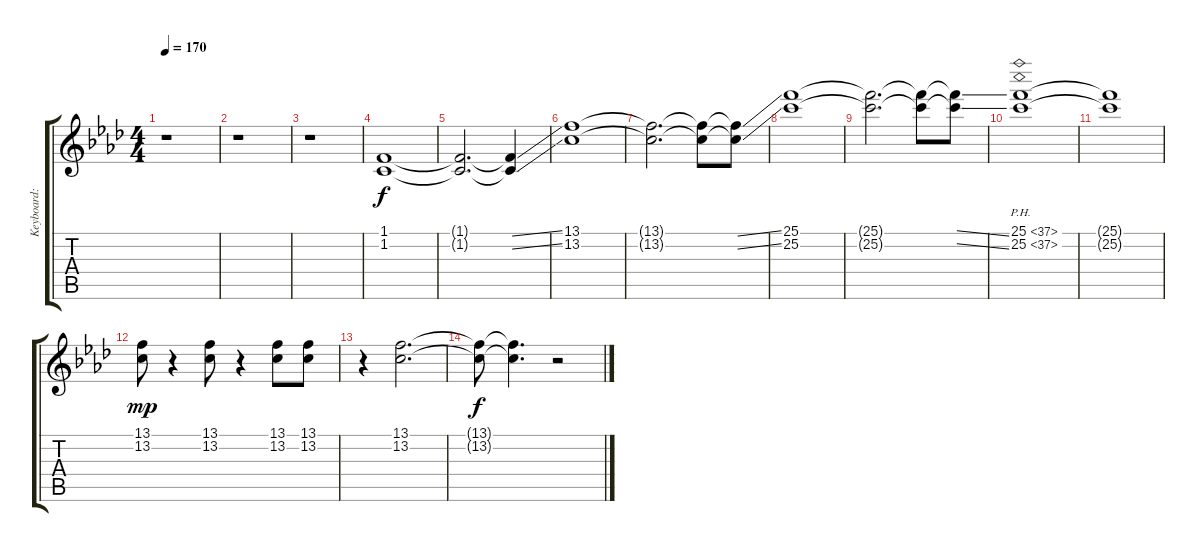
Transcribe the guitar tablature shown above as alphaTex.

\track ("Keyboard: Tsumugi Kotobuki" "Keyboard: ") {instrument pad7halo}
\staff {score tabs}
\tuning (E4 B3 G3 D3 A2 E2) {hide}
\ts (4 4)
\tempo 170
\clef g2
\ks fminor
r.1{dy f} |
r.1 |
r.1 |
(1.1 1.2).1 |
(1.1{t} 1.2{t}).2{d} (1.1{ss t} 1.2{ss t}).4 |
(13.1 13.2).1 |
(13.1{t} 13.2{t}).2{d} (13.1{t} 13.2{t}).8 (13.1{ss t} 13.2{ss t}).8 |
(25.1 25.2).1 |
(25.1{t} 25.2{t}).2{d} (25.1{t} 25.2{t}).8 (25.1{ss t} 25.2{ss t}).8 |
(25.1{ph 12} 25.2{ph 12}).1 |
(25.1{t} 25.2{t}).1 |
(13.1 13.2).8{dy mp} r.4 (13.1 13.2).8 r.4 (13.1 13.2).8 (13.1 13.2).8 |
r.4 (13.1 13.2).2{d} |
(13.1{t} 13.2{t}).8{dy f} (13.1{t} 13.2{t}).4{d} r.2
